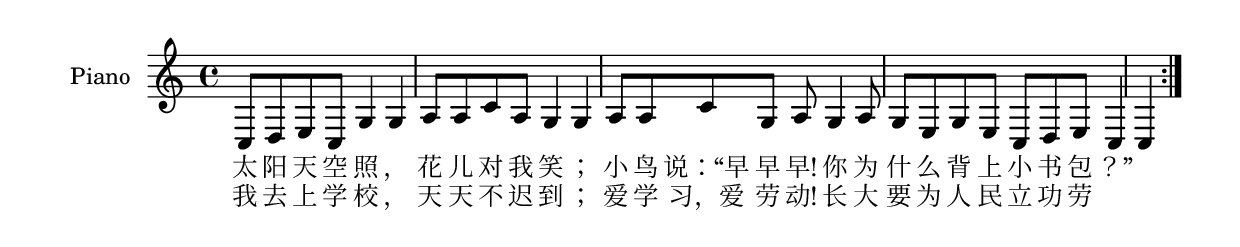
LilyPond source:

%% Use convert-ly to update this file if the version is different to the lilypond you use.
%% For more information go to (info "(lilypond)Piano music"). Place cursor after the last
%% parenthesis and C-x C-e.

global = {
  \key c \major
  \time 2/4
}

uppermotifone = { a'4 a'4 f'4 f'4 }
upper = \absolute {
  \clef "treble"
  \repeat volta 2 {
	c8 d8 e8 c8 | g4 g4 | a8 a8 c'8 a8 | g4 g4 | a8 a8 c'8
	g8 a8 g4 | a8 g8 e8 g8 | e8 c8 d8 e8 | c4 c4
  }
}

%% aligning lyrics to a melody: http://lilypond.org/doc/v2.19/Documentation/learning/aligning-lyrics-to-a-melody
%% 每一个单词/中文字 对一个音符
verseone = \new Lyrics \lyricsto "one" {
  \lyricmode {
	太 阳 天 空 | 照 ，   花 儿 对 我 | 笑 ； | 小 鸟 说：“早 早 早! 你 为 什 么 | 背 上 小 书 | 包 ？”
  }
}

versetwo = \new Lyrics \lyricsto "one" {
  \lyricmode {
	我 去 上 学 | 校 ，   天 天 不 迟 | 到 ； | 爱 学 习，爱 劳 动! 长 大 要 为 | 人 民 立 功 | 劳
  }
}

\score
{
  \new PianoStaff
  <<
	\set PianoStaff.instrumentName = "Piano"
	\new Voice = "one" {
	  \upper
	}
	\verseone
	\versetwo
  >>
  \midi {
	\tempo 2 = 50
  }
  \layout { }
}
